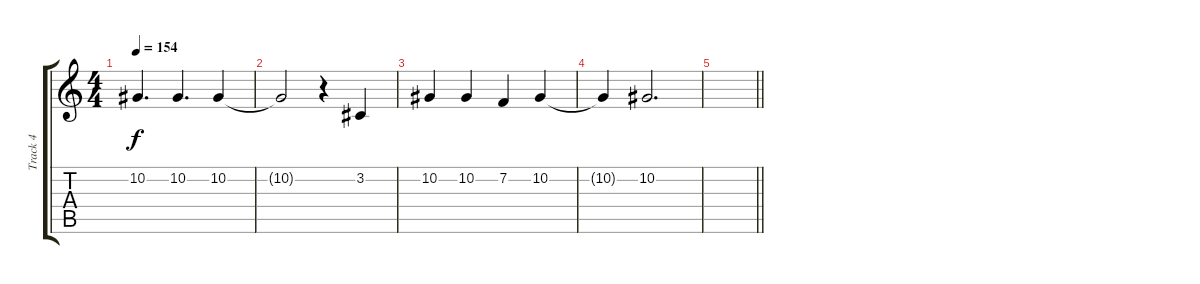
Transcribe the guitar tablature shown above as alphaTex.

\track ("Track 4" "Track 4") {instrument clarinet}
\staff {score tabs}
\tuning (Eb4 Bb3 Gb3 Db3 Ab2 Eb2) {hide}
\ts (4 4)
\tempo 154
\clef g2
\ks c
10.2.4{d dy f} 10.2.4{d} 10.2.4 |
10.2{t}.2 r.4 3.2.4 |
10.2.4 10.2.4 7.2.4 10.2.4 |
10.2{t}.4 10.2.2{d} |
\barLineRight lightlight
